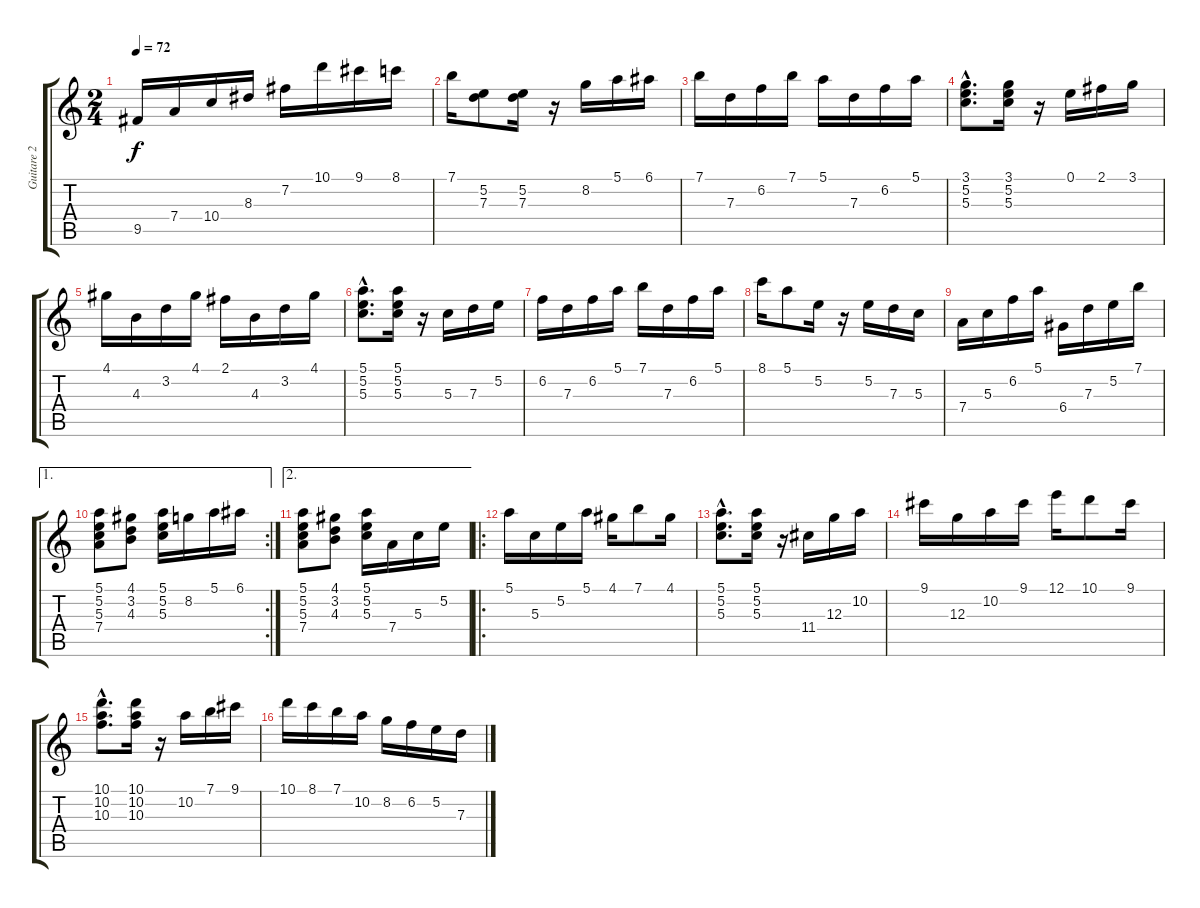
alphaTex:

\track ("Guitare 2" "Guitare 2") {instrument acousticguitarsteel}
\staff {score tabs}
\tuning (E4 B3 G3 D3 A2 E2) {hide}
\ts (2 4)
\tempo 72
\clef g2
\ks c
9.5.16{dy f} 7.4.16 10.4.16 8.3.16 7.2.16 10.1.16 9.1.16 8.1.16 |
7.1.16 (5.2 7.3).8 (5.2 7.3).16 r.16 8.2.16 5.1.16 6.1.16 |
7.1.16 7.3.16 6.2.16 7.1.16 5.1.16 7.3.16 6.2.16 5.1.16 |
(3.1{hac} 5.2{hac} 5.3{hac}).8{d} (3.1 5.2 5.3).16 r.16 0.1.16 2.1.16 3.1.16 |
4.1.16 4.3.16 3.2.16 4.1.16 2.1.16 4.3.16 3.2.16 4.1.16 |
(5.1{hac} 5.2{hac} 5.3{hac}).8{d} (5.1 5.2 5.3).16 r.16 5.3.16 7.3.16 5.2.16 |
6.2.16 7.3.16 6.2.16 5.1.16 7.1.16 7.3.16 6.2.16 5.1.16 |
8.1.16 5.1.8 5.2.16 r.16 5.2.16 7.3.16 5.3.16 |
7.4.16 5.3.16 6.2.16 5.1.16 6.4.16 7.3.16 5.2.16 7.1.16 |
\ae 1
\rc 2
(5.1 5.2 5.3 7.4).8 (4.1 3.2 4.3).8 (5.1 5.2 5.3).16 8.2.16 5.1.16 6.1.16 |
\ae 2
(5.1 5.2 5.3 7.4).8 (4.1 3.2 4.3).8 (5.1 5.2 5.3).16 7.4.16 5.3.16 5.2.16 |
\ro
5.1.16 5.3.16 5.2.16 5.1.16 4.1.16 7.1.8 4.1.16 |
(5.1{hac} 5.2{hac} 5.3{hac}).8{d} (5.1 5.2 5.3).16 r.16 11.4.16 12.3.16 10.2.16 |
9.1.16 12.3.16 10.2.16 9.1.16 12.1.16 10.1.8 9.1.16 |
(10.1{hac} 10.2{hac} 10.3{hac}).8{d} (10.1 10.2 10.3).16 r.16 10.2.16 7.1.16 9.1.16 |
10.1.16 8.1.16 7.1.16 10.2.16 8.2.16 6.2.16 5.2.16 7.3.16
